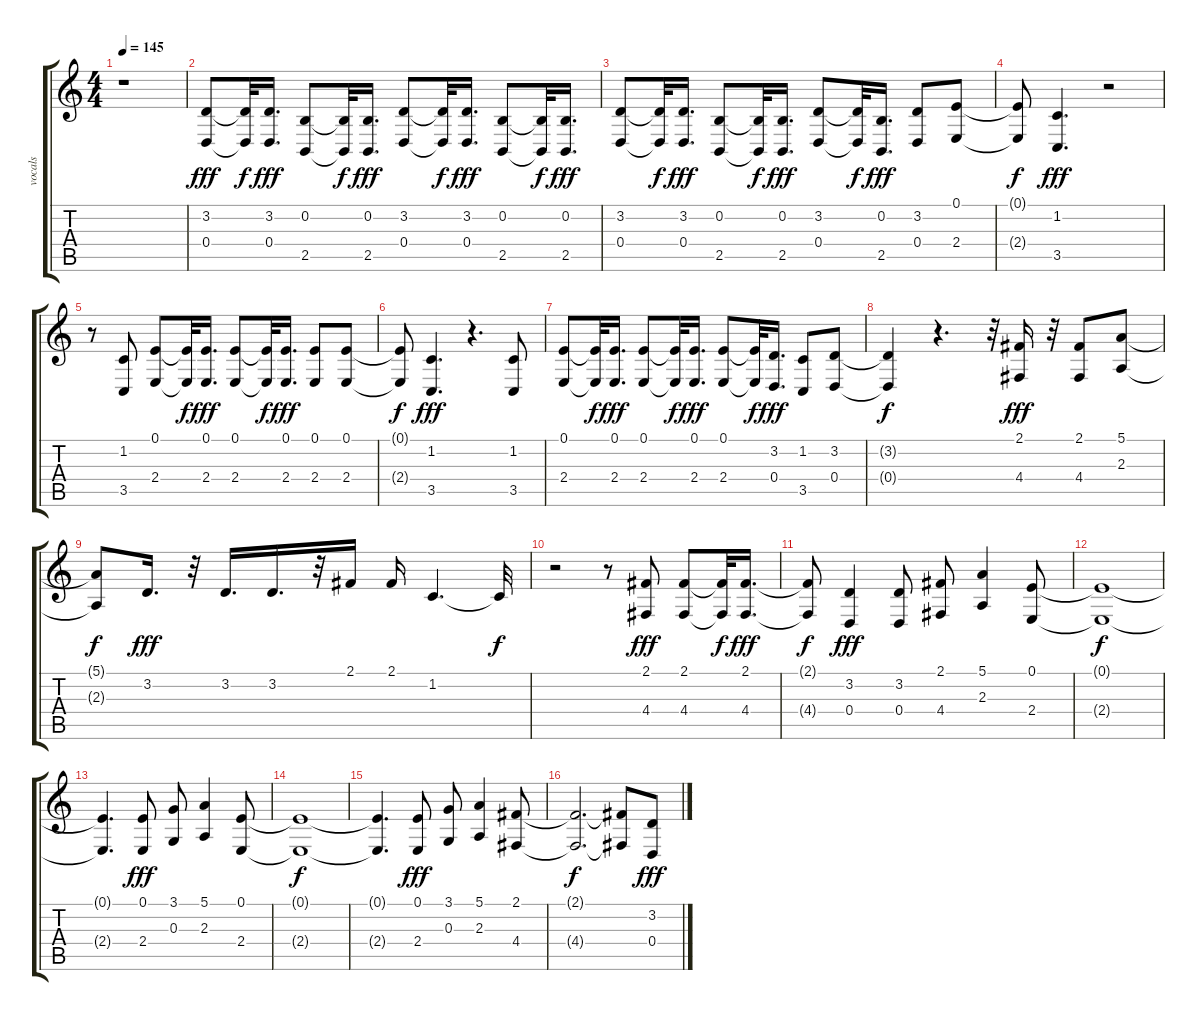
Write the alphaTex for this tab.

\track ("vocals" "vocals") {instrument lead5charang}
\staff {score tabs}
\tuning (E4 B3 G3 D3 A2 E2) {hide}
\ts (4 4)
\tempo 145
\clef g2
\ks c
r.1{dy f} |
(3.2 0.4).8{dy fff} (3.2{t} 0.4{t}).32{dy f} (3.2 0.4).16{d dy fff} (0.2 2.5).8 (0.2{t} 2.5{t}).32{dy f} (0.2 2.5).16{d dy fff} (3.2 0.4).8 (3.2{t} 0.4{t}).32{dy f} (3.2 0.4).16{d dy fff} (0.2 2.5).8 (0.2{t} 2.5{t}).32{dy f} (0.2 2.5).16{d dy fff} |
(3.2 0.4).8 (3.2{t} 0.4{t}).32{dy f} (3.2 0.4).16{d dy fff} (0.2 2.5).8 (0.2{t} 2.5{t}).32{dy f} (0.2 2.5).16{d dy fff} (3.2 0.4).8 (3.2{t} 0.4{t}).32{dy f} (0.2 2.5).16{d dy fff} (3.2 0.4).8 (0.1 2.4).8 |
(0.1{t} 2.4{t}).8{dy f} (1.2 3.5).4{d dy fff} r.2 |
r.8 (1.2 3.5).8 (0.1 2.4).8 (0.1{t} 2.4{t}).32{dy f} (0.1 2.4).16{d dy fff} (0.1 2.4).8 (0.1{t} 2.4{t}).32{dy f} (0.1 2.4).16{d dy fff} (0.1 2.4).8 (0.1 2.4).8 |
(0.1{t} 2.4{t}).8{dy f} (1.2 3.5).4{d dy fff} r.4{d} (1.2 3.5).8 |
(0.1 2.4).8 (0.1{t} 2.4{t}).32{dy f} (0.1 2.4).16{d dy fff} (0.1 2.4).8 (0.1{t} 2.4{t}).32{dy f} (0.1 2.4).16{d dy fff} (0.1 2.4).8 (0.1{t} 2.4{t}).32{dy f} (3.2 0.4).16{d dy fff} (1.2 3.5).8 (3.2 0.4).8 |
(3.2{t} 0.4{t}).4{dy f} r.4{d} r.32 (2.1 4.4).16{dy fff} r.32 (2.1 4.4).8 (5.1 2.3).8 |
(5.1{t} 2.3{t}).8{dy f} 3.2.16{d dy fff} r.32 3.2.16{d} 3.2.16{d} r.32 2.1.16 2.1.16 1.2.4{d} 1.2{t}.32{dy f} |
r.2 r.8 (2.1 4.4).8{dy fff} (2.1 4.4).8 (2.1{t} 4.4{t}).32{dy f} (2.1 4.4).16{d dy fff} |
(2.1{t} 4.4{t}).8{dy f} (3.2 0.4).4{dy fff} (3.2 0.4).8 (2.1 4.4).8 (5.1 2.3).4 (0.1 2.4).8 |
(0.1{t} 2.4{t}).1{dy f} |
(0.1{t} 2.4{t}).4{d} (0.1 2.4).8{dy fff} (3.1 0.3).8 (5.1 2.3).4 (0.1 2.4).8 |
(0.1{t} 2.4{t}).1{dy f} |
(0.1{t} 2.4{t}).4{d} (0.1 2.4).8{dy fff} (3.1 0.3).8 (5.1 2.3).4 (2.1 4.4).8 |
(2.1{t} 4.4{t}).2{d dy f} (2.1{t} 4.4{t}).8 (3.2 0.4).8{dy fff}
